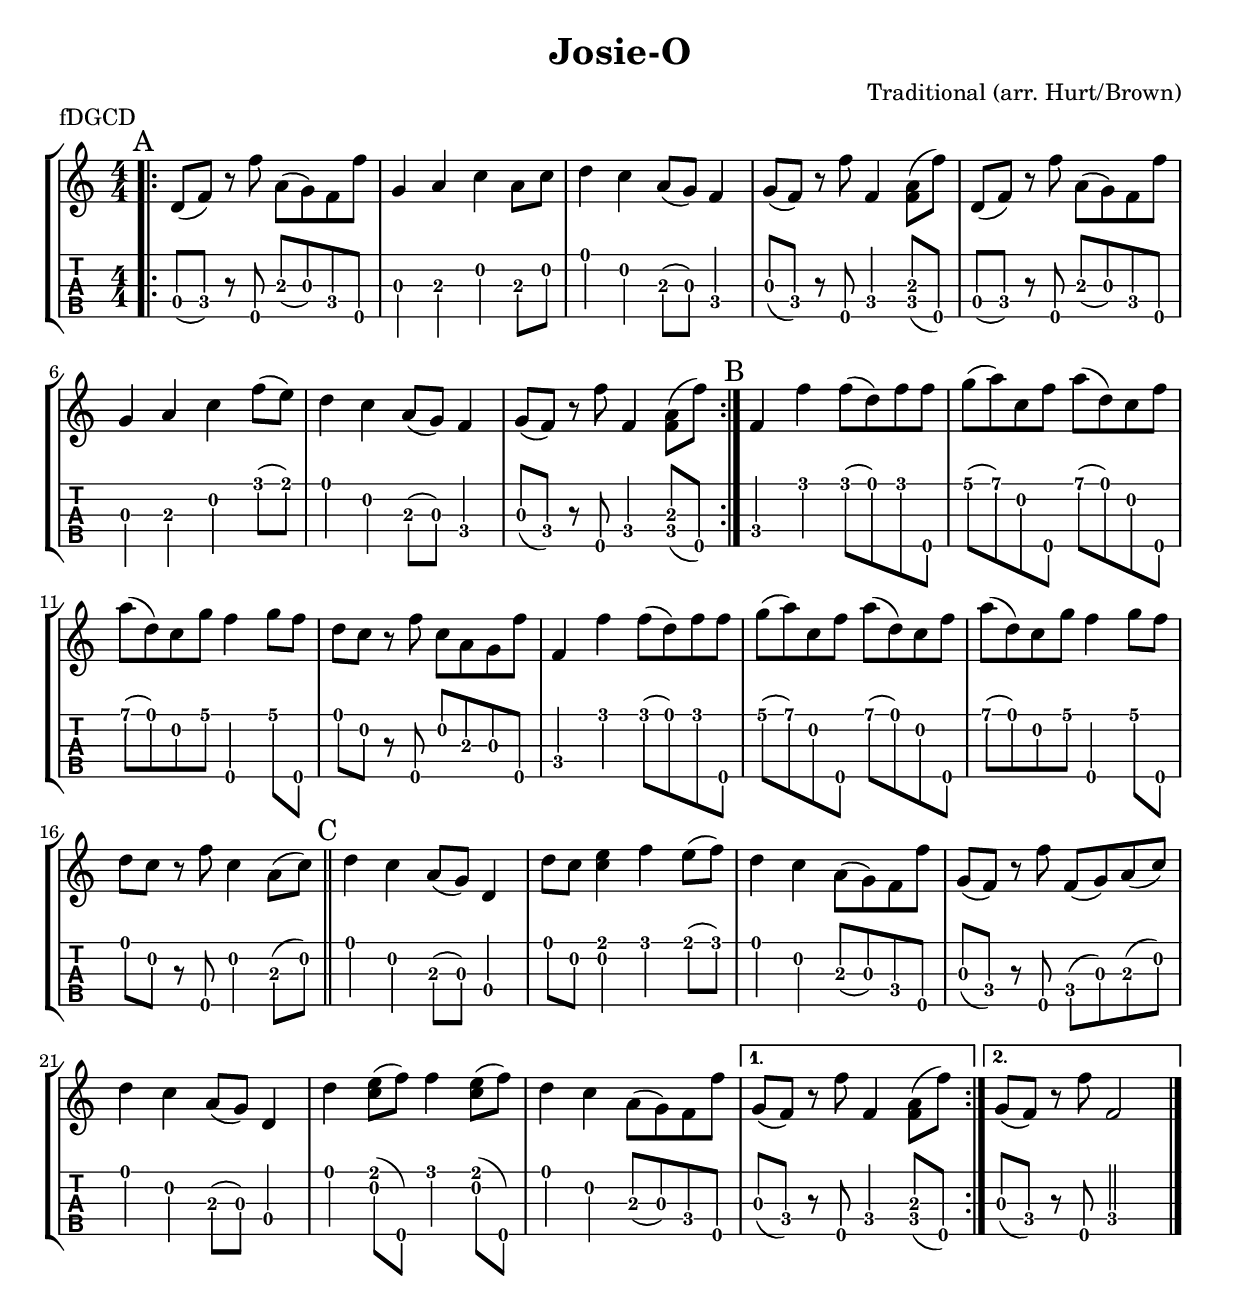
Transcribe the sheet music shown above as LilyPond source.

\version "2.22.1"
\paper { indent=0 system-count=5 }
\header {title="Josie-O"
  composer = "Traditional (arr. Hurt/Brown)"
  piece = "fDGCD"
}
music ={
\time 4/4
\repeat volta 2 {
\repeat volta 2 {\bar ".|:" \mark "A"   d'8\4 (f'8\4) r8 f''8\5 a'8\3 (g'8\3) f'8\4 f''8\5 g'4\3 a'4\3 c''4\2 a'8\3 c''8\2 d''4\1 c''4\2 a'8\3 (g'8\3) f'4\4 g'8\3 (f'8\4) r8 f''8\5 f'4\4 < f'\4 a'\3 >8 (f''8\5) d'8\4 (f'8\4) r8 f''8\5 a'8\3 (g'8\3) f'8\4 f''8\5 g'4\3 a'4\3 c''4\2 f''8\1 (e''8\1) d''4\1 c''4\2 a'8\3 (g'8\3) f'4\4 g'8\3 (f'8\4) r8 f''8\5 f'4\4 < f'\4 a'\3 >8 (f''8\5) 
}

{\section\mark "B"  f'4\4 f''4\1 f''8\1 (d''8\1) f''8\1 f''8\5 g''8\1 (a''8\1) c''8\2 f''8\5 a''8\1 (d''8\1) c''8\2 f''8\5 a''8\1 (d''8\1) c''8\2 g''8\1 f''4\5 g''8\1 f''8\5 d''8\1 c''8\2 r8 f''8\5 c''8\2 a'8\3 g'8\3 f''8\5 f'4\4 f''4\1 f''8\1 (d''8\1) f''8\1 f''8\5 g''8\1 (a''8\1) c''8\2 f''8\5 a''8\1 (d''8\1) c''8\2 f''8\5 a''8\1 (d''8\1) c''8\2 g''8\1 f''4\5 g''8\1 f''8\5 d''8\1 c''8\2 r8 f''8\5 c''4\2 a'8\3 (c''8\2)  \section\mark "C"  d''4\1 c''4\2 a'8\3 (g'8\3) d'4\4 d''8\1 c''8\2 < e''\1 c''\2 >4 f''4\1 e''8\1 (f''8\1) d''4\1 c''4\2 a'8\3 (g'8\3) f'8\4 f''8\5 g'8\3 (f'8\4) r8 f''8\5 f'8\4 (g'8\3) a'8\3 (c''8\2) d''4\1 c''4\2 a'8\3 (g'8\3) d'4\4 d''4\1 < e''\1 c''\2 >8 (f''8\5) f''4\1 < e''\1 c''\2 >8 (f''8\5) d''4\1 c''4\2 a'8\3 (g'8\3) f'8\4 f''8\5  }

\alternative {
  \volta 1 {  g'8\3 (f'8\4) r8 f''8\5 f'4\4 < f'\4 a'\3 >8 (f''8\5)  }
  \volta 2 {  g'8\3 (f'8\4) r8 f''8\5 f'2\4  }
}
\fine


}
}  


\new StaffGroup <<
\new Staff \with {                                                             
	
     \omit StringNumber                                                         
     }                                                                          
     {                                                                          
      \key c \major                                                             
      \numericTimeSignature                                                    
       \music                                    
    }                                                                                 
                                                                         
  \new TabStaff \with {                                                         
    tablatureFormat = #fret-number-tablature-format-banjo                       
    stringTunings = \stringTuning <f'' d' g' c'' d''>
  }                                                                             
  {                                                                             
    {                                                                           
      \clef moderntab                                                          
      \numericTimeSignature                                                    
      \tabFullNotation                                                         
      \music                                  
    }                                                                      
  }
>>

